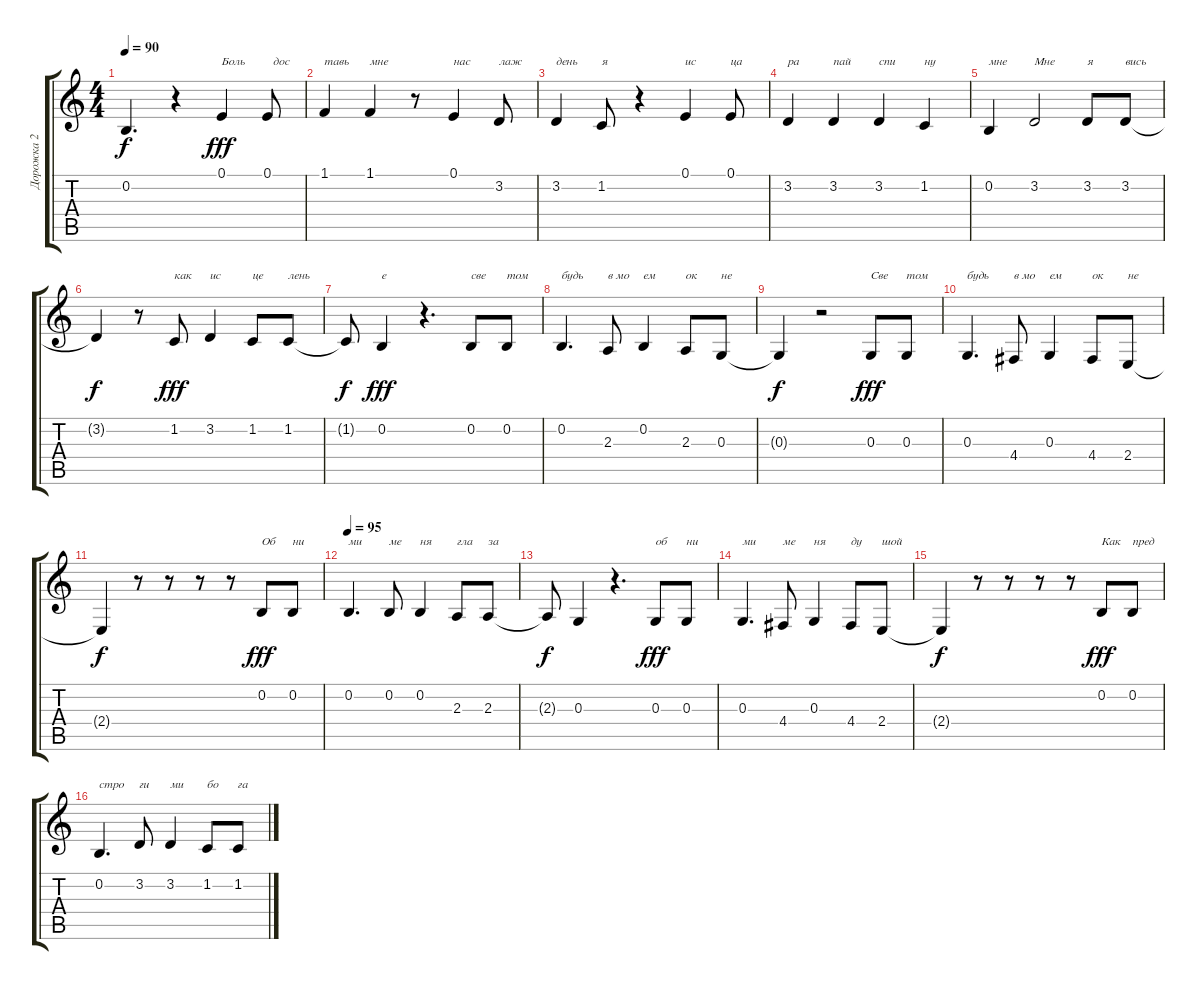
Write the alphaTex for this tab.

\track ("Дорожка 2" "Дорожка 2") {instrument flute}
\staff {score tabs}
\tuning (E4 B3 G3 D3 A2 E2) {hide}
\ts (4 4)
\tempo 90
\clef g2
\ks c
0.2{t}.4{d dy f} r.4 0.1.4{txt "Боль" dy fff} 0.1.8{txt "  дос"} |
1.1.4{txt "тавь"} 1.1.4{txt "мне"} r.8 0.1.4{txt "нас"} 3.2.8{txt "лаж"} |
3.2.4{txt "день"} 1.2.8{txt "я"} r.4 0.1.4{txt "ис"} 0.1.8{txt "ца"} |
3.2.4{txt "ра"} 3.2.4{txt "пай"} 3.2.4{txt "спи"} 1.2.4{txt "ну"} |
0.2.4{txt "мне"} 3.2.2{txt "Мне"} 3.2.8{txt "я"} 3.2.8{txt "вись"} |
3.2{t}.4{dy f} r.8 1.2.8{txt "как" dy fff} 3.2.4{txt "ис"} 1.2.8{txt "це"} 1.2.8{txt "лень"} |
1.2{t}.8{dy f} 0.2.4{txt "е" dy fff} r.4{d} 0.2.8{txt "све"} 0.2.8{txt "том"} |
0.2.4{d txt "будь"} 2.3.8{txt "в мо"} 0.2.4{txt "ем"} 2.3.8{txt "ок"} 0.3.8{txt "не"} |
0.3{t}.4{dy f} r.2 0.3.8{txt "Све" dy fff} 0.3.8{txt "том"} |
0.3.4{d txt "будь"} 4.4.8{txt "в мо"} 0.3.4{txt "ем"} 4.4.8{txt "ок"} 2.4.8{txt "не"} |
2.4{t}.4{dy f} r.8 r.8 r.8 r.8 0.2.8{txt "Об" dy fff} 0.2.8{txt "ни"} |
\tempo 95
0.2.4{d txt "ми"} 0.2.8{txt "ме"} 0.2.4{txt "ня"} 2.3.8{txt "гла"} 2.3.8{txt "за"} |
2.3{t}.8{dy f} 0.3.4 r.4{d} 0.3.8{txt "об" dy fff} 0.3.8{txt "ни"} |
0.3.4{d txt "ми"} 4.4.8{txt "ме"} 0.3.4{txt "ня"} 4.4.8{txt "ду"} 2.4.8{txt "шой"} |
2.4{t}.4{dy f} r.8 r.8 r.8 r.8 0.2.8{txt "Как" dy fff} 0.2.8{txt "пред"} |
0.2.4{d txt "стро"} 3.2.8{txt "ги"} 3.2.4{txt "ми"} 1.2.8{txt "бо"} 1.2.8{txt "га"}
